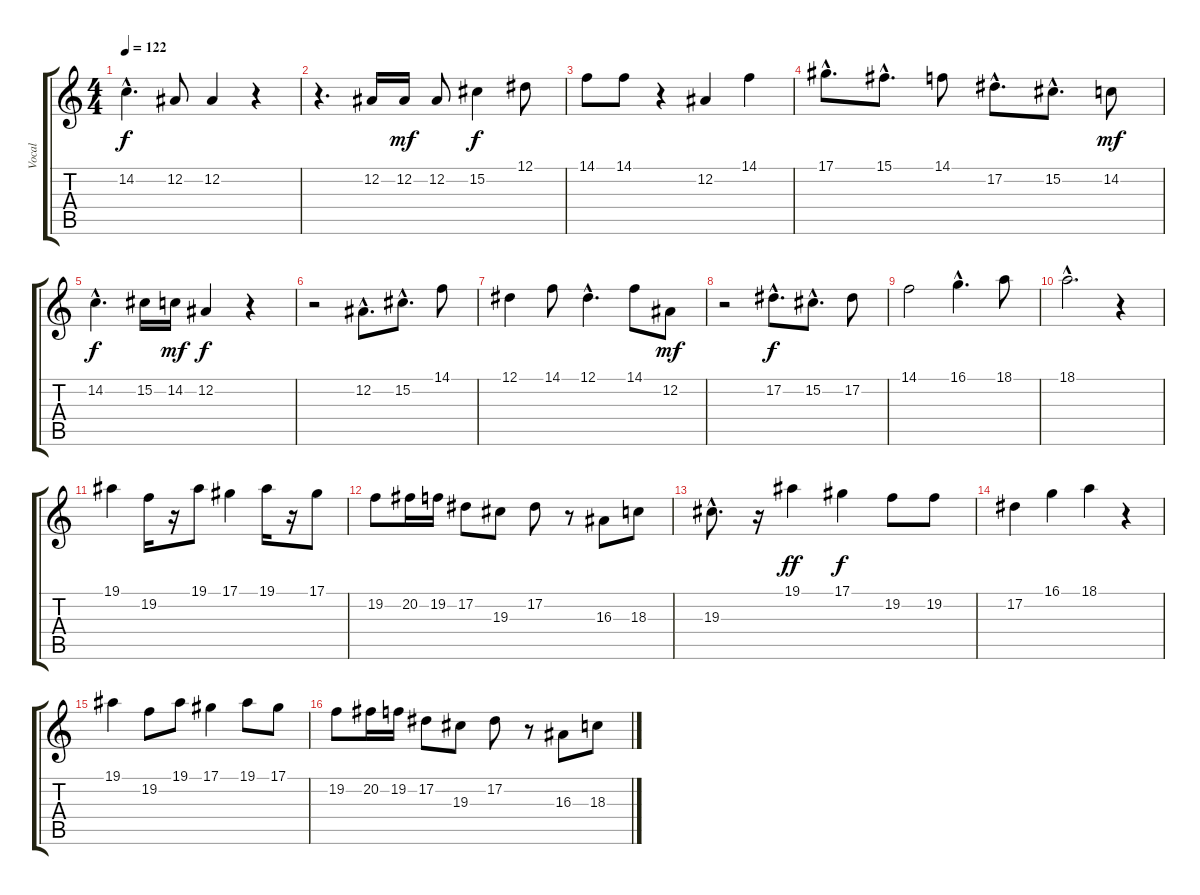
\track ("Vocal" "Vocal") {instrument lead2sawtooth}
\staff {score tabs}
\tuning (Eb4 Bb3 Gb3 Db3 Ab2 Eb2) {hide}
\ts (4 4)
\tempo 122
\clef g2
\ks c
14.2{hac}.4{d dy f} 12.2.8 12.2.4 r.4 |
r.4{d} 12.2.16 12.2.16{dy mf} 12.2.8 15.2.4{dy f} 12.1.8 |
14.1.8 14.1.8 r.4 12.2.4 14.1.4 |
17.1{hac}.8{d} 15.1{hac}.8{d} 14.1.8 17.2{hac}.8{d} 15.2{hac}.8{d} 14.2.8{dy mf} |
14.2{hac}.4{d dy f} 15.2.16 14.2.16{dy mf} 12.2.4{dy f} r.4 |
r.2 12.2{hac}.8{d} 15.2{hac}.8{d} 14.1.8 |
12.1.4 14.1.8 12.1{hac}.4{d} 14.1.8 12.2.8{dy mf} |
r.2 17.2{hac}.8{d dy f} 15.2{hac}.8{d} 17.2.8 |
14.1.2 16.1{hac}.4{d} 18.1.8 |
18.1{hac}.2{d} r.4 |
19.1.4 19.2.16 r.16 19.1.8 17.1.4 19.1.16 r.16 17.1.8 |
19.2.8 20.2.16 19.2.16 17.2.8 19.3.8 17.2.8 r.8 16.3.8 18.3.8 |
19.3{hac}.8{d} r.16 19.1.4{dy ff} 17.1.4{dy f} 19.2.8 19.2.8 |
17.2.4 16.1.4 18.1.4 r.4 |
19.1.4 19.2.8 19.1.8 17.1.4 19.1.8 17.1.8 |
19.2.8 20.2.16 19.2.16 17.2.8 19.3.8 17.2.8 r.8 16.3.8 18.3.8
